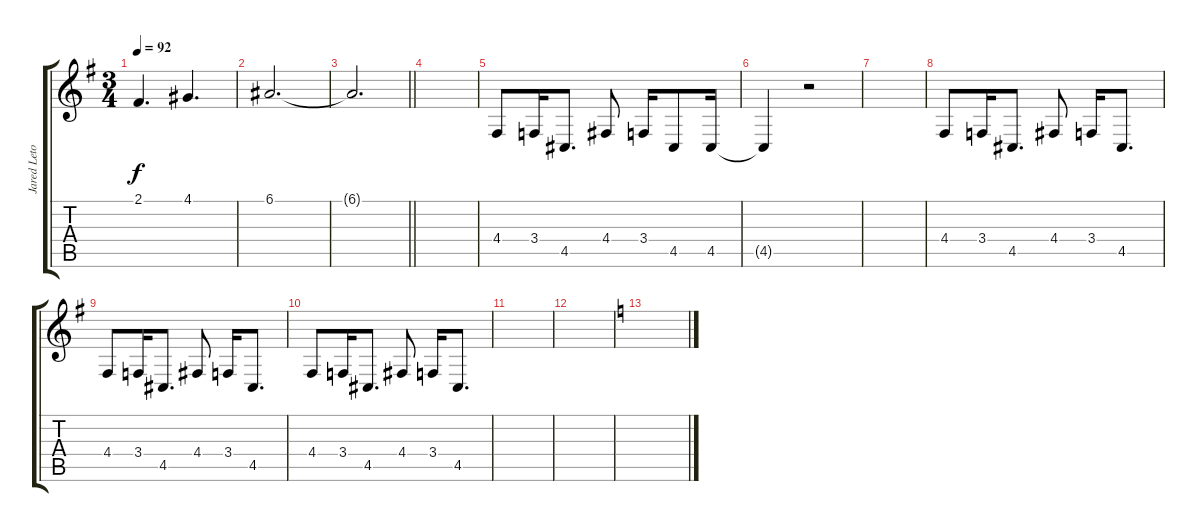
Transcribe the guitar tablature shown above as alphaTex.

\track ("Jared Leto (Vocals)" "Jared Leto") {instrument oboe}
\staff {score tabs}
\tuning (E4 B3 G3 D3 A2 E2) {hide}
\ts (3 4)
\tempo 92
\clef g2
\ks g
2.1.4{d dy f} 4.1.4{d} |
6.1.2{d} |
\barLineRight lightlight
6.1{t}.2{d} |
|
4.4.8 3.4.16 4.5.8{d} 4.4.8 3.4.16 4.5.8 4.5.16 |
4.5{t}.4 r.2 |
|
4.4.8 3.4.16 4.5.8{d} 4.4.8{volume 13} 3.4.16 4.5.8{d} |
4.4.8{volume 11} 3.4.16 4.5.8{d} 4.4.8{volume 9} 3.4.16 4.5.8{d} |
4.4.8{volume 8} 3.4.16 4.5.8{d} 4.4.8{volume 6} 3.4.16 4.5.8{d} |
|
|
\ks c
